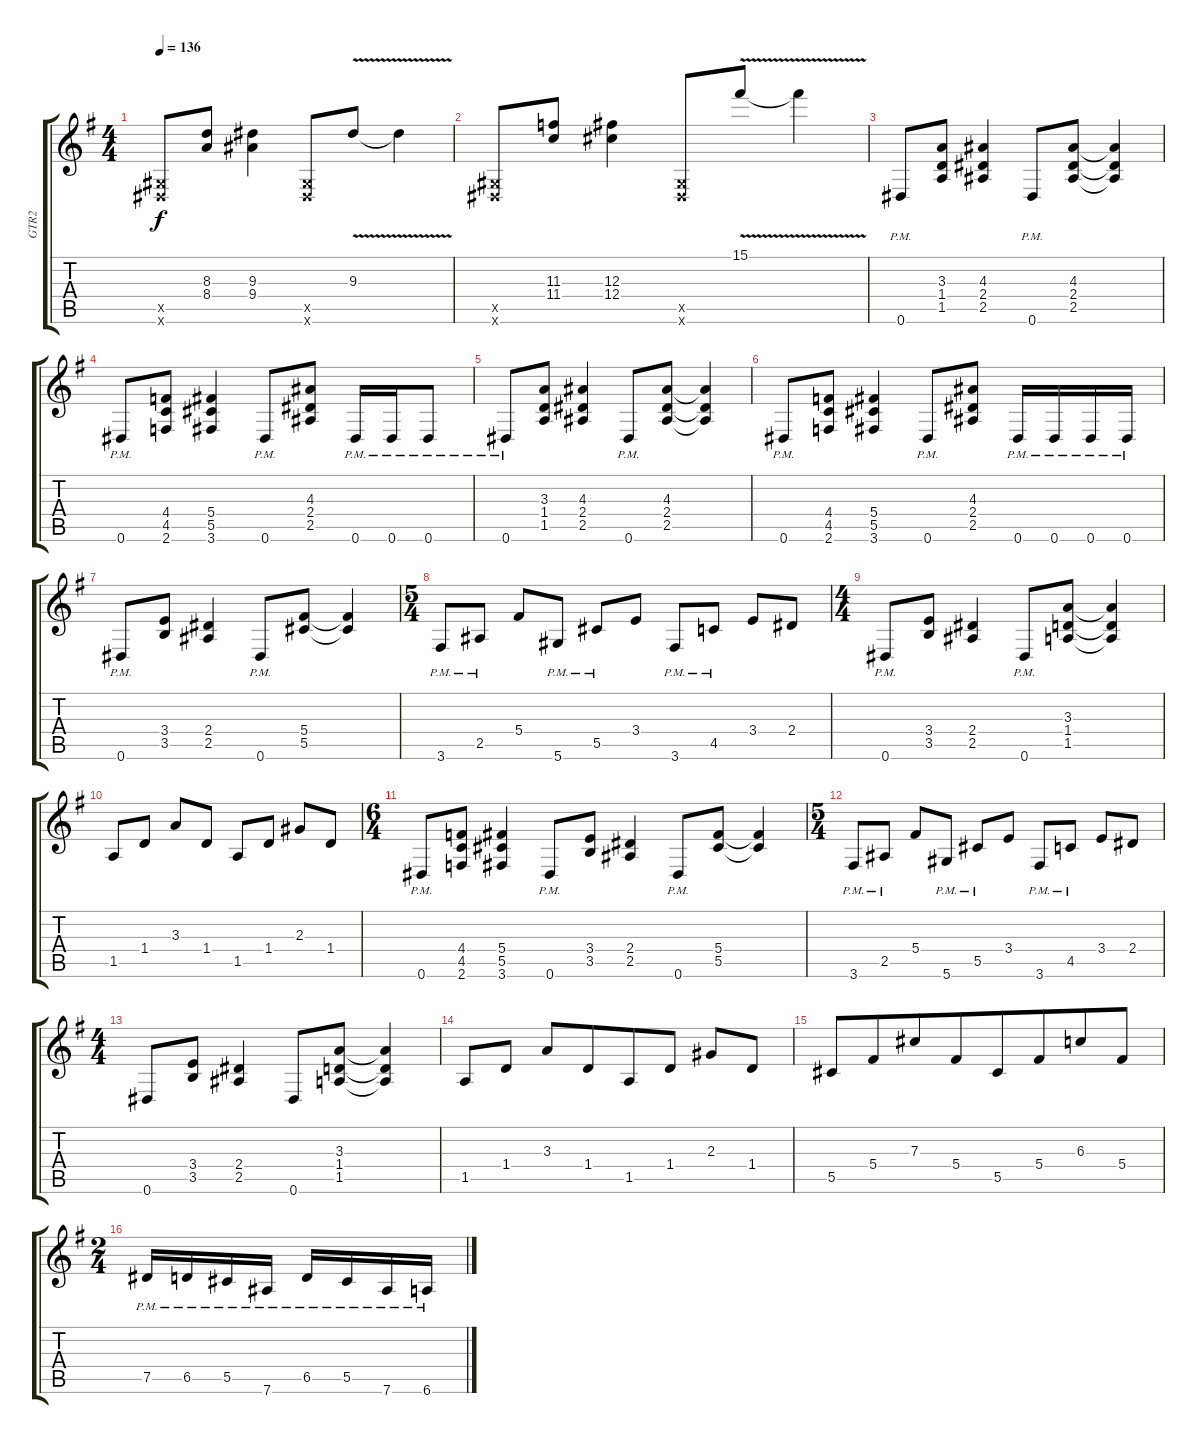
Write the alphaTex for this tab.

\track ("GTR2" "GTR2") {instrument distortionguitar}
\staff {score tabs}
\tuning (Eb4 Bb3 Gb3 Db3 Ab2 Eb2) {hide}
\ts (4 4)
\tempo 136
\clef g2
\ks g
(0.5{x} 0.6{x}).8{dy f} (8.3 8.4).8 (9.3 9.4).4 (0.5{x} 0.6{x}).8 9.3{v}.8 9.3{v t}.4 |
(0.5{x} 0.6{x}).8 (11.3 11.4).8 (12.3 12.4).4 (0.5{x} 0.6{x}).8 15.1{v}.8 15.1{v t}.4 |
0.6{pm}.8 (3.3 1.4 1.5).8 (4.3 2.4 2.5).4 0.6{pm}.8 (4.3 2.4 2.5).8 (4.3{t} 2.4{t} 2.5{t}).4 |
0.6{pm}.8 (4.4 4.5 2.6).8 (5.4 5.5 3.6).4 0.6{pm}.8 (4.3 2.4 2.5).8 0.6{pm}.16 0.6{pm}.16 0.6{pm}.8 |
0.6{pm}.8 (3.3 1.4 1.5).8 (4.3 2.4 2.5).4 0.6{pm}.8 (4.3 2.4 2.5).8 (4.3{t} 2.4{t} 2.5{t}).4 |
0.6{pm}.8 (4.4 4.5 2.6).8 (5.4 5.5 3.6).4 0.6{pm}.8 (4.3 2.4 2.5).8 0.6{pm}.16 0.6{pm}.16 0.6{pm}.16 0.6{pm}.16 |
0.6{pm}.8 (3.4 3.5).8 (2.4 2.5).4 0.6{pm}.8 (5.4 5.5).8 (5.4{t} 5.5{t}).4 |
\ts (5 4)
3.6{pm}.8 2.5{pm}.8 5.4.8 5.6{pm}.8 5.5{pm}.8 3.4.8 3.6{pm}.8 4.5{pm}.8 3.4.8 2.4.8 |
\ts (4 4)
0.6{pm}.8 (3.4 3.5).8 (2.4 2.5).4 0.6{pm}.8 (3.3 1.4 1.5).8 (3.3{t} 1.4{t} 1.5{t}).4 |
1.5.8 1.4.8 3.3.8 1.4.8 1.5.8 1.4.8 2.3.8 1.4.8 |
\ts (6 4)
0.6{pm}.8 (4.4 4.5 2.6).8 (5.4 5.5 3.6).4 0.6{pm}.8 (3.4 3.5).8 (2.4 2.5).4 0.6{pm}.8 (5.4 5.5).8 (5.4{t} 5.5{t}).4 |
\ts (5 4)
3.6{pm}.8 2.5{pm}.8 5.4.8 5.6{pm}.8 5.5{pm}.8 3.4.8 3.6{pm}.8 4.5{pm}.8 3.4.8 2.4.8 |
\ts (4 4)
\ks eminor
0.6.8 (3.4 3.5).8 (2.4 2.5).4 0.6.8 (3.3 1.4 1.5).8 (3.3{t} 1.4{t} 1.5{t}).4 |
1.5.8 1.4.8 3.3.8{beam merge} 1.4.8{beam merge} 1.5.8 1.4.8 2.3.8{beam merge} 1.4.8 |
5.5.8 5.4.8{beam merge} 7.3.8 5.4.8{beam merge} 5.5.8 5.4.8{beam merge} 6.3.8{beam merge} 5.4.8 |
\ts (2 4)
\ks g
7.5{pm}.16 6.5{pm}.16 5.5{pm}.16 7.6{pm}.16 6.5{pm}.16 5.5{pm}.16 7.6{pm}.16 6.6{pm}.16
